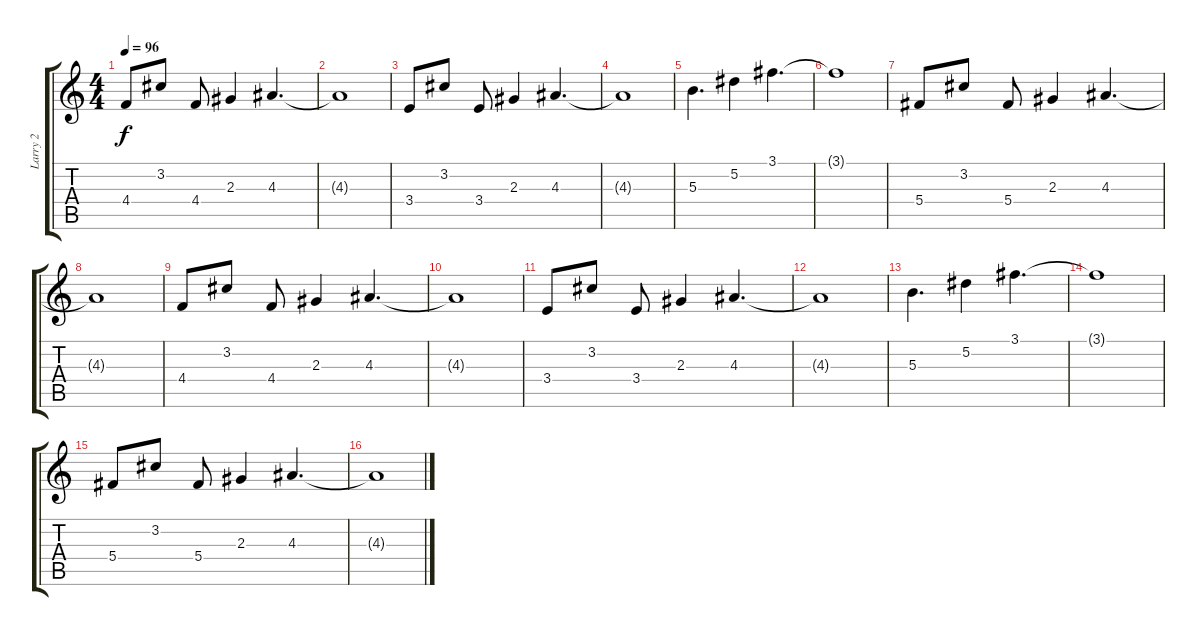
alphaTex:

\track ("Larry 2" "Larry 2") {instrument electricguitarjazz}
\staff {score tabs}
\tuning (Eb4 Bb3 Gb3 Db3 Ab2 Eb2) {hide}
\ts (4 4)
\tempo 96
\clef g2
\ks c
4.4.8{dy f} 3.2.8 4.4.8 2.3.4 4.3.4{d} |
4.3{t}.1 |
3.4.8 3.2.8 3.4.8 2.3.4 4.3.4{d} |
4.3{t}.1 |
5.3.4{d} 5.2.4 3.1.4{d} |
3.1{t}.1 |
5.4.8 3.2.8 5.4.8 2.3.4 4.3.4{d} |
4.3{t}.1 |
4.4.8 3.2.8 4.4.8 2.3.4 4.3.4{d} |
4.3{t}.1 |
3.4.8 3.2.8 3.4.8 2.3.4 4.3.4{d} |
4.3{t}.1 |
5.3.4{d} 5.2.4 3.1.4{d} |
3.1{t}.1 |
5.4.8 3.2.8 5.4.8 2.3.4 4.3.4{d} |
4.3{t}.1
